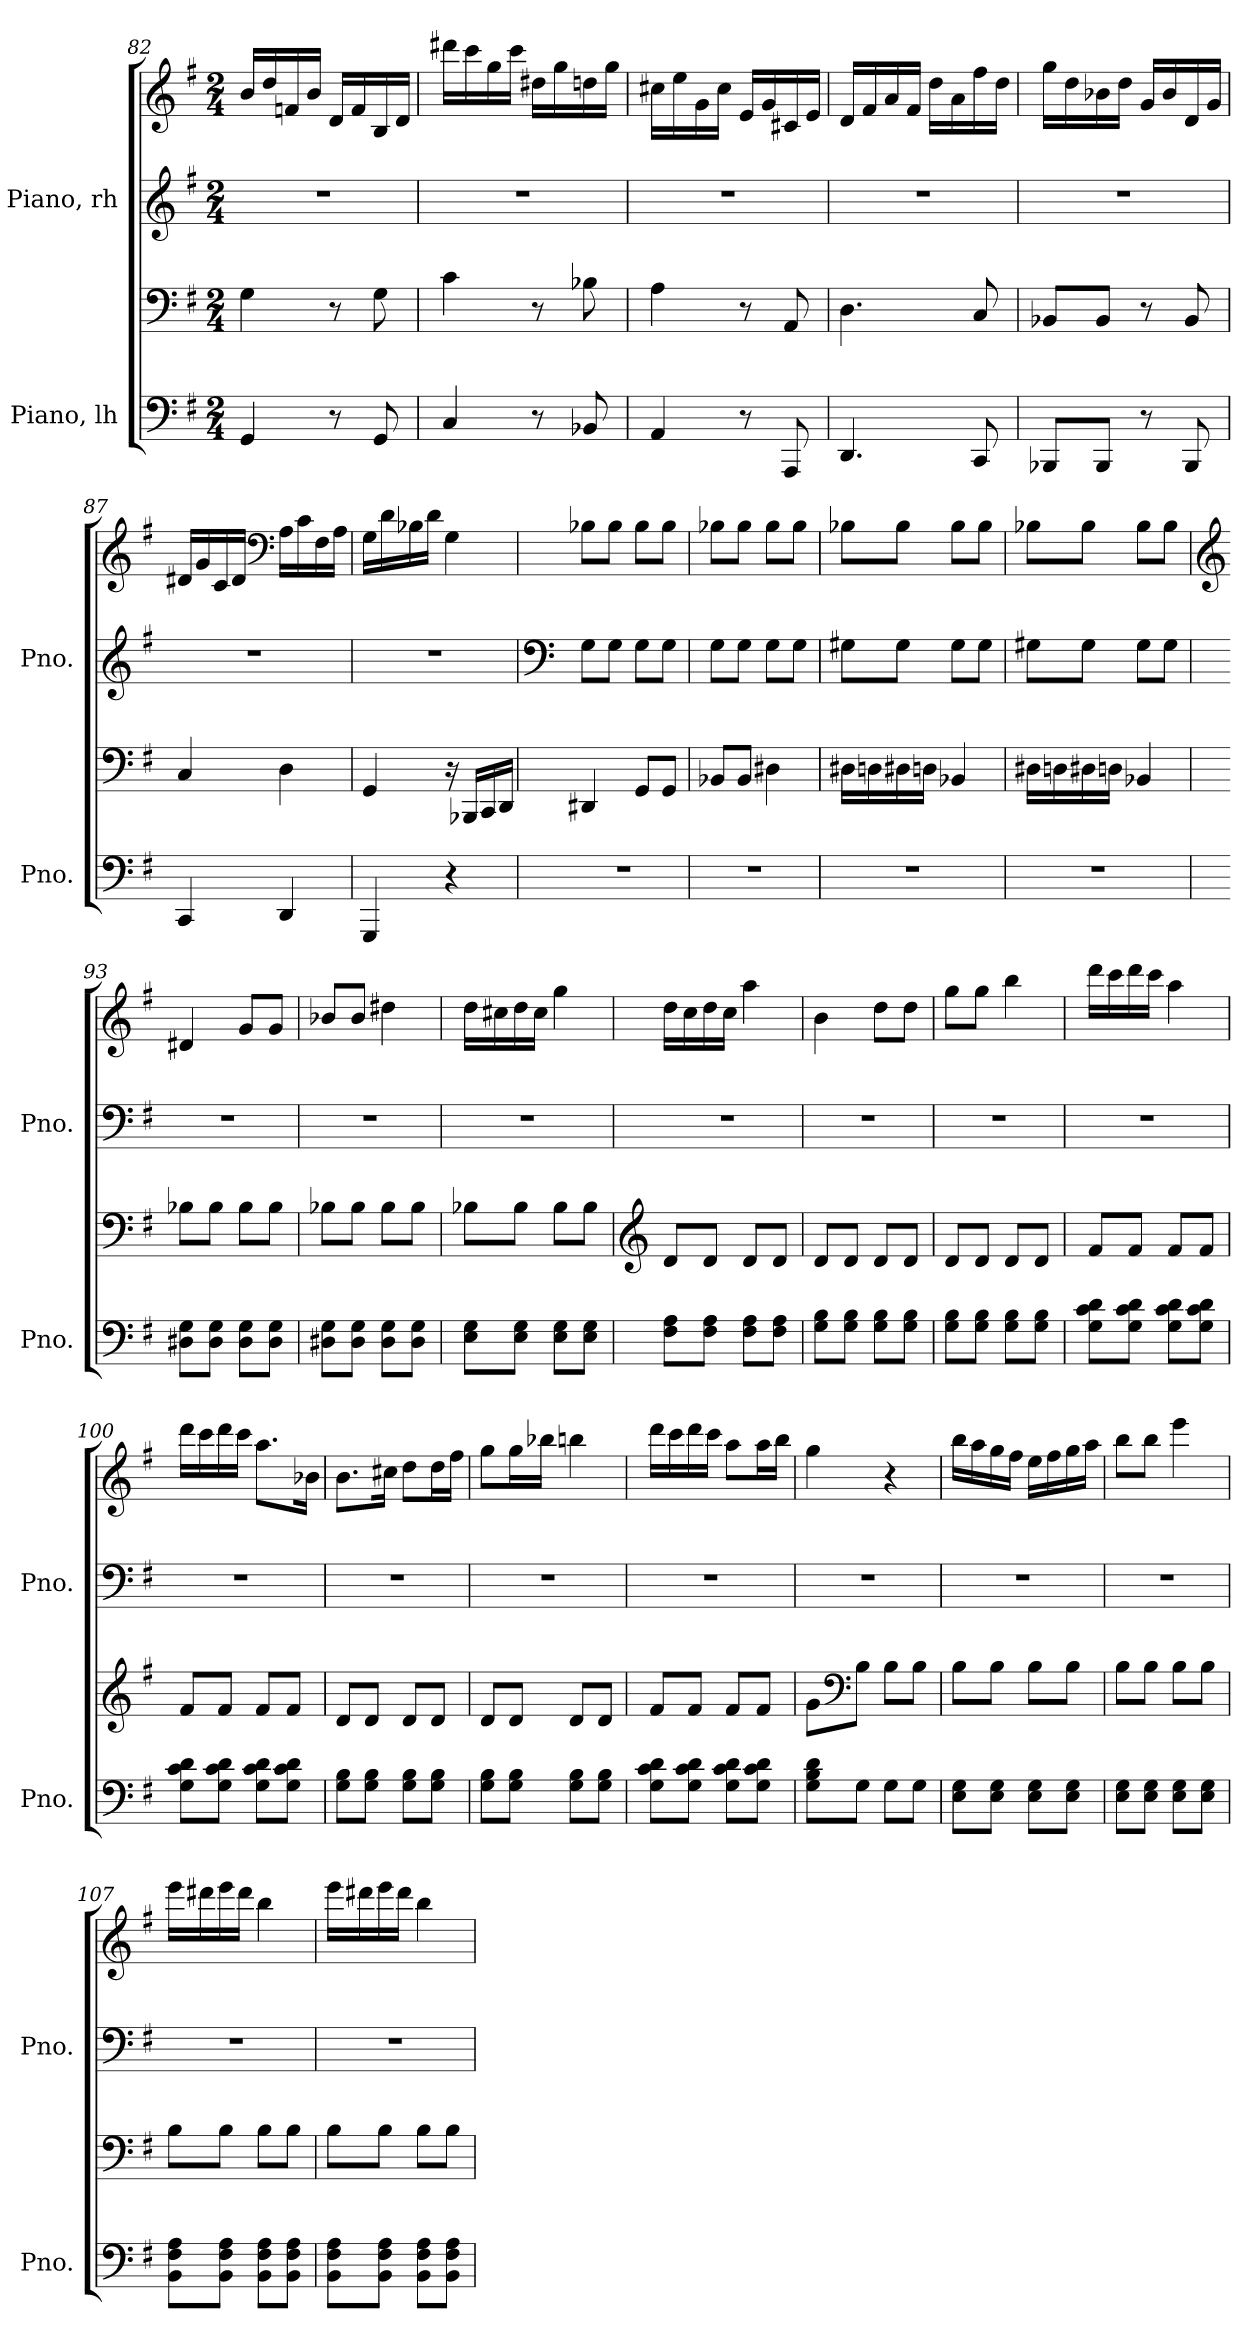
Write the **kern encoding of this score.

**kern	**kern	**kern	**kern
*part2	*part2	*part1	*part1
*staff4	*staff3	*staff2	*staff1
*I"Piano, lh	*	*I"Piano, rh	*
*I'Pno.	*	*I'Pno.	*
*clefF4	*clefF4	*clefG2	*clefG2
*k[f#]	*k[f#]	*k[f#]	*k[f#]
*M2/4	*M2/4	*M2/4	*M2/4
=82	=82	=82	=82
4GG/	4G\	2r	16b/LL
.	.	.	16dd/
.	.	.	16fn/
.	.	.	16b/JJ
8r	8r	.	16d/LL
.	.	.	16f/
8GG/	8G\	.	16B/
.	.	.	16d/JJ
=83	=83	=83	=83
4C/	4c\	2r	16ddd#X\LL
.	.	.	16ccc\
.	.	.	16gg\
.	.	.	16ccc\JJ
8r	8r	.	16dd#X\LL
.	.	.	16gg\
8BB-X/	8B-X\	.	16ddn\
.	.	.	16gg\JJ
=84	=84	=84	=84
4AA/	4A\	2r	16cc#X\LL
.	.	.	16ee\
.	.	.	16g\
.	.	.	16cc#\JJ
8r	8r	.	16e/LL
.	.	.	16g/
8AAA/	8AA/	.	16c#X/
.	.	.	16e/JJ
!!LO:PB:g=z
=85	=85	=85	=85
4.DD/	4.D\	2r	16d/LL
.	.	.	16f#/
.	.	.	16a/
.	.	.	16f#/JJ
.	.	.	16dd\LL
.	.	.	16a\
8CC/	8C/	.	16ff#\
.	.	.	16dd\JJ
=86	=86	=86	=86
8BBB-X/L	8BB-X/L	2r	16gg\LL
.	.	.	16dd\
8BBB-/J	8BB-/J	.	16b-X\
.	.	.	16dd\JJ
8r	8r	.	16g/LL
.	.	.	16b-/
8BBB-/	8BB-/	.	16d/
.	.	.	16g/JJ
=87	=87	=87	=87
4CC/	4C/	2r	16d#X/LL
.	.	.	16g/
.	.	.	16c/
.	.	.	16d#/JJ
*	*	*	*clefF4
4DD/	4D\	.	16A\LL
.	.	.	16c\
.	.	.	16F#\
.	.	.	16A\JJ
=88	=88	=88	=88
4GGG/	4GG/	2r	16G\LL
.	.	.	16d\
.	.	.	16B-X\
.	.	.	16d\JJ
4r	16r	.	4G\
.	16BBB-X/LL	.	.
.	16CC/	.	.
.	16DD/JJ	.	.
!!LO:LB:g=z
=89	=89	=89	=89
*	*	*clefF4	*
2r	4DD#X/	8G\L	8B-X\L
.	.	8G\J	8B-\J
.	8GG/L	8G\L	8B-\L
.	8GG/J	8G\J	8B-\J
=90	=90	=90	=90
2r	8BB-X/L	8G\L	8B-X\L
.	8BB-/J	8G\J	8B-\J
.	4D#X\	8G\L	8B-\L
.	.	8G\J	8B-\J
=91	=91	=91	=91
2r	16D#X\LL	8G#X\L	8B-X\L
.	16Dn\	.	.
.	16D#X\	8G#\J	8B-\J
.	16Dn\JJ	.	.
.	4BB-X/	8G#\L	8B-\L
.	.	8G#\J	8B-\J
=92	=92	=92	=92
2r	16D#X\LL	8G#X\L	8B-X\L
.	16Dn\	.	.
.	16D#X\	8G#\J	8B-\J
.	16Dn\JJ	.	.
.	4BB-X/	8G#\L	8B-\L
.	.	8G#\J	8B-\J
=93	=93	=93	=93
*	*	*	*clefG2
8D#X\ 8G\L	8B-X\L	2r	4d#X/
8D#\ 8G\J	8B-\J	.	.
8D#\ 8G\L	8B-\L	.	8g/L
8D#\ 8G\J	8B-\J	.	8g/J
!!LO:LB:g=z
=94	=94	=94	=94
8D#X\ 8G\L	8B-X\L	2r	8b-X/L
8D#\ 8G\J	8B-\J	.	8b-/J
8D#\ 8G\L	8B-\L	.	4dd#X\
8D#\ 8G\J	8B-\J	.	.
=95	=95	=95	=95
8E\ 8G\L	8B-X\L	2r	16dd\LL
.	.	.	16cc#X\
8E\ 8G\J	8B-\J	.	16dd\
.	.	.	16cc#\JJ
8E\ 8G\L	8B-\L	.	4gg\
8E\ 8G\J	8B-\J	.	.
=96	=96	=96	=96
*	*clefG2	*	*
8F#\ 8A\L	8d/L	2r	16dd\LL
.	.	.	16cc\
8F#\ 8A\J	8d/J	.	16dd\
.	.	.	16cc\JJ
8F#\ 8A\L	8d/L	.	4aa\
8F#\ 8A\J	8d/J	.	.
=97	=97	=97	=97
8G\ 8B\L	8d/L	2r	4b\
8G\ 8B\J	8d/J	.	.
8G\ 8B\L	8d/L	.	8dd\L
8G\ 8B\J	8d/J	.	8dd\J
=98	=98	=98	=98
8G\ 8B\L	8d/L	2r	8gg\L
8G\ 8B\J	8d/J	.	8gg\J
8G\ 8B\L	8d/L	.	4bb\
8G\ 8B\J	8d/J	.	.
=99	=99	=99	=99
8G\ 8c\ 8d\L	8f#/L	2r	16ddd\LL
.	.	.	16ccc\
8G\ 8c\ 8d\J	8f#/J	.	16ddd\
.	.	.	16ccc\JJ
8G\ 8c\ 8d\L	8f#/L	.	4aa\
8G\ 8c\ 8d\J	8f#/J	.	.
!!LO:PB:g=z
=100	=100	=100	=100
8G\ 8c\ 8d\L	8f#/L	2r	16ddd\LL
.	.	.	16ccc\
8G\ 8c\ 8d\J	8f#/J	.	16ddd\
.	.	.	16ccc\JJ
8G\ 8c\ 8d\L	8f#/L	.	8.aa\L
8G\ 8c\ 8d\J	8f#/J	.	.
.	.	.	16b-X\Jk
=101	=101	=101	=101
8G\ 8B\L	8d/L	2r	8.b\L
8G\ 8B\J	8d/J	.	.
.	.	.	16cc#X\Jk
8G\ 8B\L	8d/L	.	8dd\L
8G\ 8B\J	8d/J	.	16dd\L
.	.	.	16ff#\JJ
=102	=102	=102	=102
8G\ 8B\L	8d/L	2r	8gg\L
8G\ 8B\J	8d/J	.	16gg\L
.	.	.	16bb-X\JJ
8G\ 8B\L	8d/L	.	4bbn\
8G\ 8B\J	8d/J	.	.
=103	=103	=103	=103
8G\ 8c\ 8d\L	8f#/L	2r	16ddd\LL
.	.	.	16ccc\
8G\ 8c\ 8d\J	8f#/J	.	16ddd\
.	.	.	16ccc\JJ
8G\ 8c\ 8d\L	8f#/L	.	8aa\L
8G\ 8c\ 8d\J	8f#/J	.	16aa\L
.	.	.	16bb\JJ
!!LO:LB:g=z
=104	=104	=104	=104
8G\ 8B\ 8d\L	8g\L	2r	4gg\
*	*clefF4	*	*
8G\J	8B\J	.	.
8G\L	8B\L	.	4r
8G\J	8B\J	.	.
=105	=105	=105	=105
8E\ 8G\L	8B\L	2r	16bb\LL
.	.	.	16aa\
8E\ 8G\J	8B\J	.	16gg\
.	.	.	16ff#\JJ
8E\ 8G\L	8B\L	.	16ee\LL
.	.	.	16ff#\
8E\ 8G\J	8B\J	.	16gg\
.	.	.	16aa\JJ
=106	=106	=106	=106
8E\ 8G\L	8B\L	2r	8bb\L
8E\ 8G\J	8B\J	.	8bb\J
8E\ 8G\L	8B\L	.	4eee\
8E\ 8G\J	8B\J	.	.
=107	=107	=107	=107
8BB\ 8F#\ 8A\L	8B\L	2r	16eee\LL
.	.	.	16ddd#X\
8BB\ 8F#\ 8A\J	8B\J	.	16eee\
.	.	.	16ddd#\JJ
8BB\ 8F#\ 8A\L	8B\L	.	4bb\
8BB\ 8F#\ 8A\J	8B\J	.	.
=108	=108	=108	=108
8BB\ 8F#\ 8A\L	8B\L	2r	16eee\LL
.	.	.	16ddd#X\
8BB\ 8F#\ 8A\J	8B\J	.	16eee\
.	.	.	16ddd#\JJ
8BB\ 8F#\ 8A\L	8B\L	.	4bb\
8BB\ 8F#\ 8A\J	8B\J	.	.
=	=	=	=
*-	*-	*-	*-
